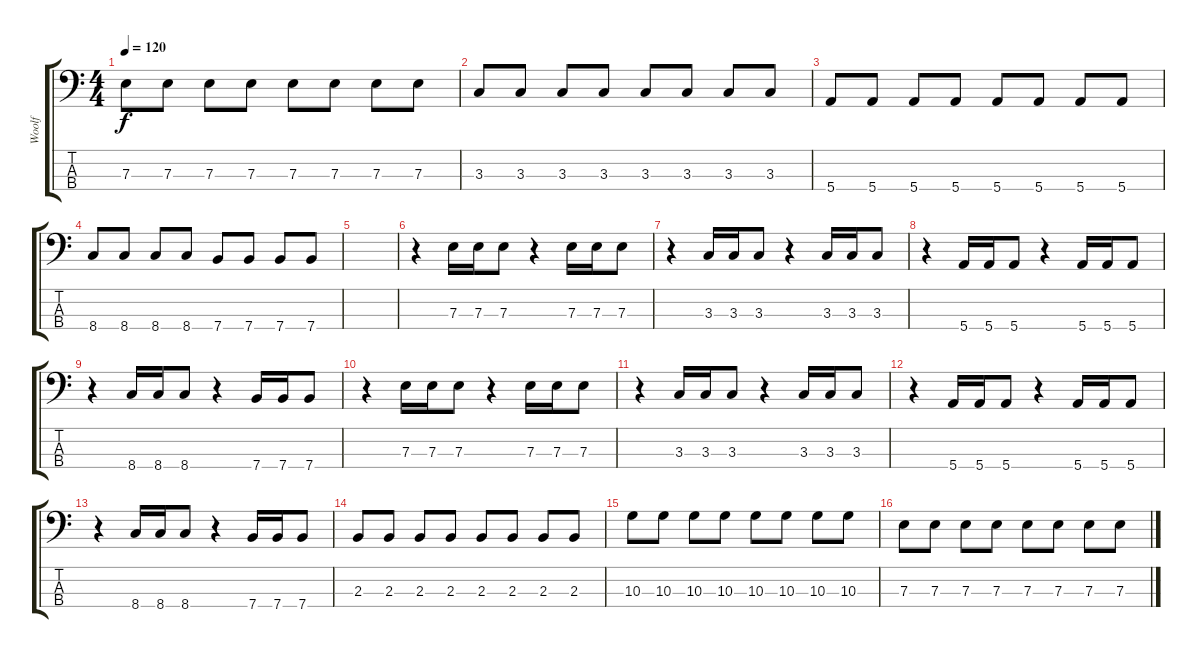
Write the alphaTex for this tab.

\track ("Woolf" "Woolf") {instrument electricbasspick}
\staff {score tabs}
\tuning (G2 D2 A1 E1) {hide}
\ts (4 4)
\tempo 120
\clef f4
\ks c
7.3.8{dy f} 7.3.8 7.3.8 7.3.8 7.3.8 7.3.8 7.3.8 7.3.8 |
3.3.8 3.3.8 3.3.8 3.3.8 3.3.8 3.3.8 3.3.8 3.3.8 |
5.4.8 5.4.8 5.4.8 5.4.8 5.4.8 5.4.8 5.4.8 5.4.8 |
8.4.8 8.4.8 8.4.8 8.4.8 7.4.8 7.4.8 7.4.8 7.4.8 |
|
r.4 7.3.16 7.3.16 7.3.8 r.4 7.3.16 7.3.16 7.3.8 |
r.4 3.3.16 3.3.16 3.3.8 r.4 3.3.16 3.3.16 3.3.8 |
r.4 5.4.16 5.4.16 5.4.8 r.4 5.4.16 5.4.16 5.4.8 |
r.4 8.4.16 8.4.16 8.4.8 r.4 7.4.16 7.4.16 7.4.8 |
r.4 7.3.16 7.3.16 7.3.8 r.4 7.3.16 7.3.16 7.3.8 |
r.4 3.3.16 3.3.16 3.3.8 r.4 3.3.16 3.3.16 3.3.8 |
r.4 5.4.16 5.4.16 5.4.8 r.4 5.4.16 5.4.16 5.4.8 |
r.4 8.4.16 8.4.16 8.4.8 r.4 7.4.16 7.4.16 7.4.8 |
2.3.8 2.3.8 2.3.8 2.3.8 2.3.8 2.3.8 2.3.8 2.3.8 |
10.3.8 10.3.8 10.3.8 10.3.8 10.3.8 10.3.8 10.3.8 10.3.8 |
7.3.8 7.3.8 7.3.8 7.3.8 7.3.8 7.3.8 7.3.8 7.3.8
